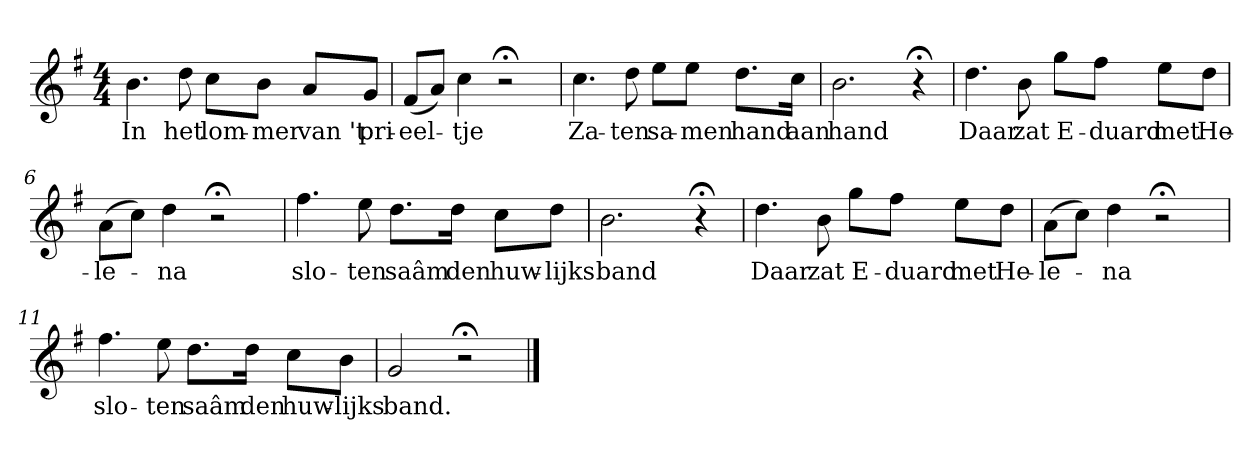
**kern	**text
*part1	*part1
*staff1	*staff1
*k[f#]	*
*G:	*
*M4/4	*
*MM120	*
=1	=1
4.b	In
8dd	het
8ccL	lom-
8bJ	-mer
8aL	van 't
8gJ	pri-
=2	=2
(8f#L	-eel-
8aJ)	.
4cc	-tje
2r;<	.
=3	=3
4.cc	Za-
8dd	-ten
8eeL	sa-
8eeJ	-men
8.ddL	hand
16ccJk	aan
=4	=4
2.b	hand
4r;<	.
=5	=5
4.dd	Daar
8b	zat
8ggL	E-
8ff#J	-duard
8eeL	met
8ddJ	He-
=6	=6
(8aL	-le-
8ccJ)	.
4dd	-na
2r;<	.
=7	=7
4.ff#	slo-
8ee	-ten
8.ddL	saâm
16ddJk	den
8ccL	huw-
8ddJ	-lijks
=8	=8
2.b	band
4r;<	.
=9	=9
4.dd	Daar
8b	zat
8ggL	E-
8ff#J	-duard
8eeL	met
8ddJ	He-
=10	=10
(8aL	-le-
8ccJ)	.
4dd	-na
2r;<	.
=11	=11
4.ff#	slo-
8ee	-ten
8.ddL	saâm
16ddJk	den
8ccL	huw-
8bJ	-lijks
=12	=12
2g	band.
2r;<	.
==	==
*-	*-
